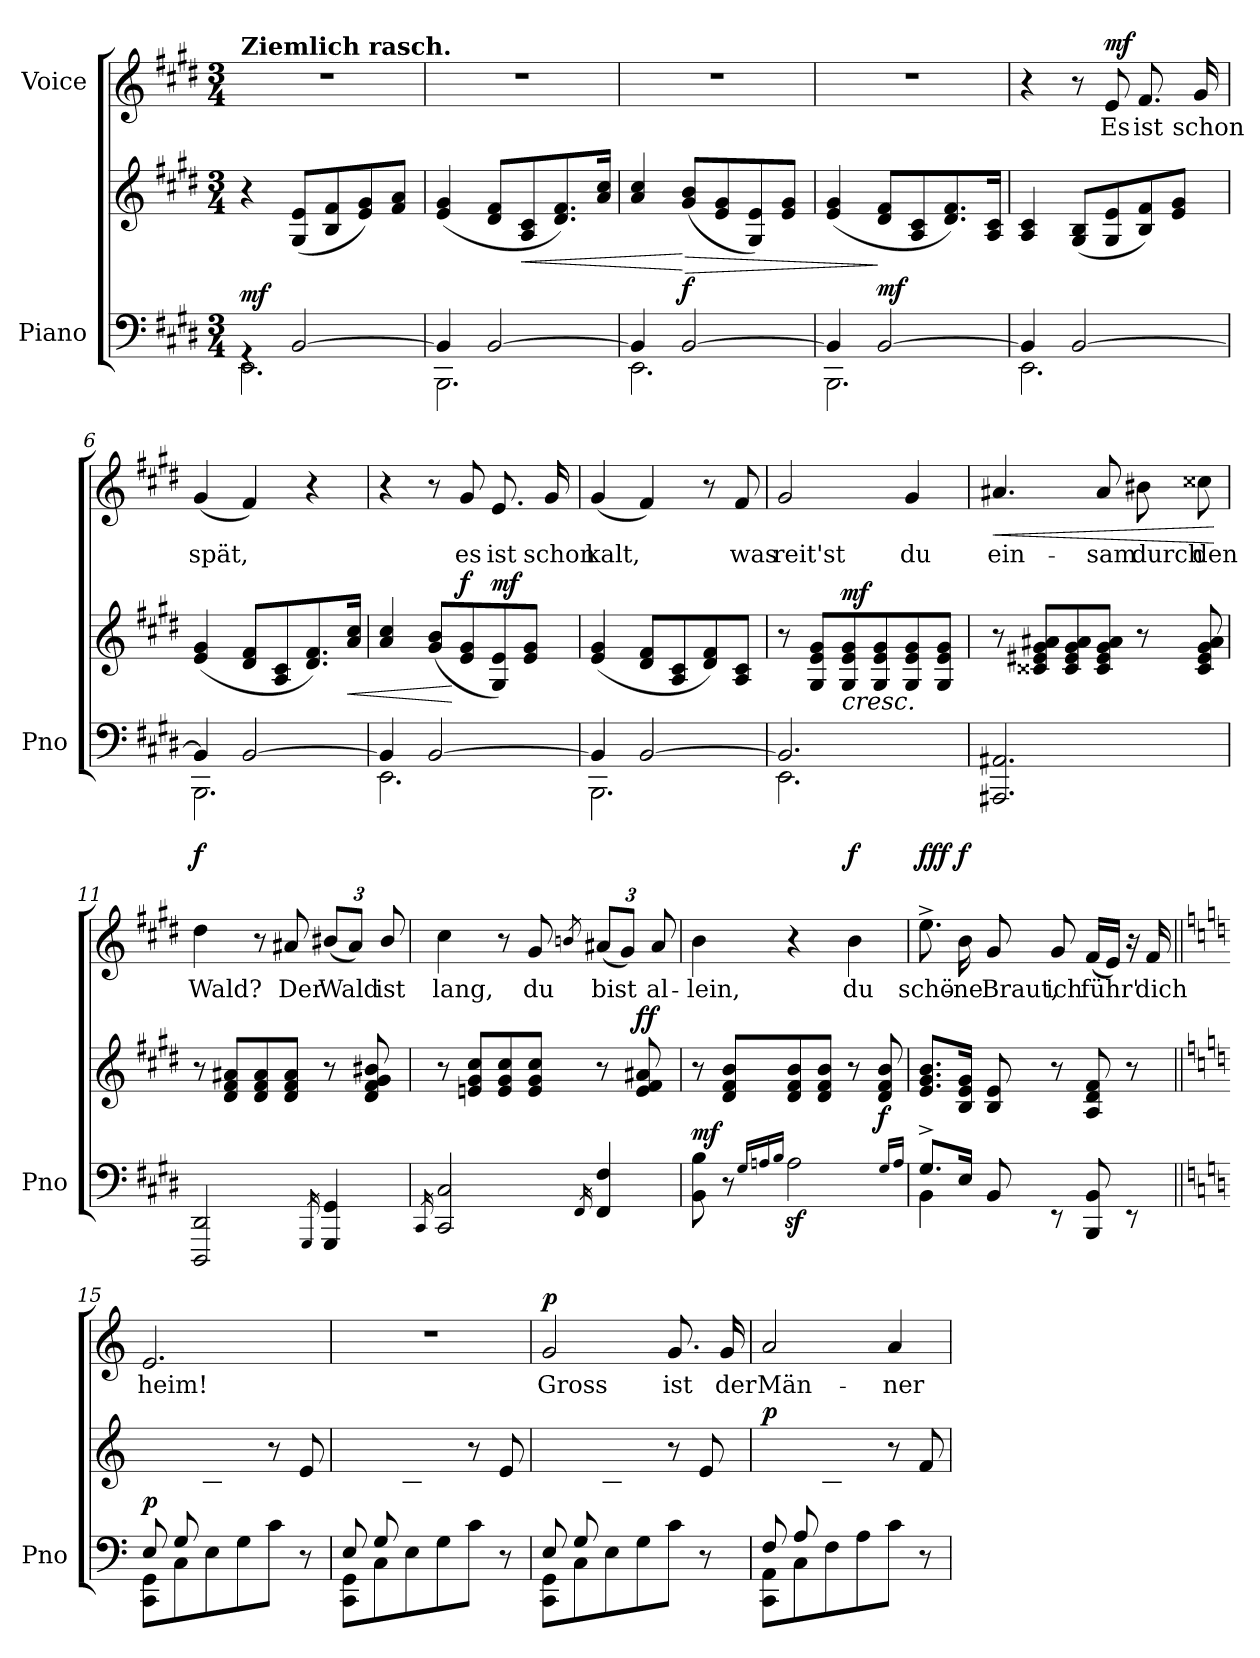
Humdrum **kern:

**kern	**kern	**dynam	**kern	**text	**dynam
*part2	*part2	*part2	*part1	*part1	*part1
*staff3	*staff2	*staff2/3	*staff1	*staff1	*staff1
*I"Piano	*	*	*I"Voice	*	*
*I'Pno	*	*	*	*	*
*clefF4	*clefG2	*	*clefG2	*	*
*k[f#c#g#d#]	*k[f#c#g#d#]	*	*k[f#c#g#d#]	*	*
*M3/4	*M3/4	*	*M3/4	*	*
=1	=1	=1	=1	=1	=1
*^	*	*	*	*	*
!	!	!	!	!LO:TX:a:B:t=Ziemlich rasch.	!	!
!	!	!	!LO:DY:a=2	!	!	!
4rGG	2.EE\	4r	mf	2.r	.	.
[2BB/	.	(8G#/ 8e/L	.	.	.	.
.	.	8B/ 8f#/	.	.	.	.
.	.	8e/ 8g#/)	.	.	.	.
.	.	8f#/ 8a/J	.	.	.	.
=2	=2	=2	=2	=2	=2	=2
4BB/]	2.BBB\	(4e/ 4g#/	.	2.r	.	.
[2BB/	.	8d#/ 8f#/L	.	.	.	.
!	!	!	!LO:HP:b	!	!	!
.	.	8A/ 8c#/	<	.	.	.
.	.	8.d#/ 8.f#/)	.	.	.	.
.	.	16a/ 16cc#/Jk	.	.	.	.
=3	=3	=3	=3	=3	=3	=3
4BB/]	2.EE\	4a/ 4cc#/	.	2.r	.	.
!	!	!	!LO:HP:n=1:b	!	!	!
!	!	!	!LO:DY:n=1:a=2	!	!	!
[2BB/	.	(8g#/ 8b/L	[ > f	.	.	.
.	.	8e/ 8g#/	.	.	.	.
.	.	8G#/ 8e/)	.	.	.	.
.	.	8e/ 8g#/J	.	.	.	.
=4	=4	=4	=4	=4	=4	=4
4BB/]	2.BBB\	(4e/ 4g#/	.	2.r	.	.
!	!	!	!LO:DY:n=1:a=2	!	!	!
[2BB/	.	8d#/ 8f#/L	] mf	.	.	.
.	.	8A/ 8c#/	.	.	.	.
.	.	8.d#/ 8.f#/)	.	.	.	.
.	.	16A/ 16c#/Jk	.	.	.	.
=5	=5	=5	=5	=5	=5	=5
4BB/]	2.EE\	4A/ 4c#/	.	4r	.	.
[2BB/	.	(8G#/ 8B/L	.	8r	.	.
!	!	!	!	!	!LO:LY:b	!LO:DY:a
.	.	8G#/ 8e/	.	8e/	Es	mf
!	!	!	!	!	!LO:LY:b	!
.	.	8B/ 8f#/)	.	8.f#/	ist	.
.	.	8e/ 8g#/J	.	.	.	.
!	!	!	!	!	!LO:LY:b	!
.	.	.	.	16g#/	schon	.
!!LO:LB:g=z
=6	=6	=6	=6	=6	=6	=6
!	!	!	!	!	!LO:LY:b	!
4BB/]	2.BBB\	(4e/ 4g#/	.	(4g#/	spät,	.
[2BB/	.	8d#/ 8f#/L	.	4f#/)	.	.
.	.	8A/ 8c#/	.	.	.	.
.	.	8.d#/ 8.f#/)	.	4r	.	.
!	!	!	!LO:HP:b	!	!	!
.	.	16a/ 16cc#/Jk	<	.	.	.
=7	=7	=7	=7	=7	=7	=7
4BB/]	2.EE\	4a/ 4cc#/	.	4r	.	.
[2BB/	.	(8g#/ 8b/L	.	8r	.	.
!	!	!	!LO:DY:n=1:a	!	!LO:LY:b	!
.	.	8e/ 8g#/	[ f	8g#/	es	.
!	!	!	!LO:DY:n=2:a	!	!LO:LY:b	!
.	.	8G#/ 8e/)	mf	8.e/	ist	.
.	.	8e/ 8g#/J	.	.	.	.
!	!	!	!	!	!LO:LY:b	!
.	.	.	.	16g#/	schon	.
=8	=8	=8	=8	=8	=8	=8
!	!	!	!	!	!LO:LY:b	!
4BB/]	2.BBB\	(4e/ 4g#/	.	(4g#/	kalt,	.
[2BB/	.	8d#/ 8f#/L	.	4f#/)	.	.
.	.	8A/ 8c#/	.	.	.	.
.	.	8d#/ 8f#/)	.	8r	.	.
!	!	!	!	!	!LO:LY:b	!
.	.	8A/ 8c#/J	.	8f#/	was	.
=9	=9	=9	=9	=9	=9	=9
!	!	!	!	!	!LO:LY:b	!
2.BB/]	2.EE\	8r	.	2g#/	reit'st	.
.	.	8G#/ 8e/ 8g#/L	.	.	.	.
!	!	!	!LO:HP:b	!	!	!
!	!	!	!LO:DY:n=1:a	!	!	!
.	.	8G#/ 8e/ 8g#/	< mf	.	.	.
.	.	8G#/ 8e/ 8g#/	.	.	.	.
!	!	!	!	!	!LO:LY:b	!
.	.	8G#/ 8e/ 8g#/	.	4g#/	du	.
.	.	8G#/ 8e/ 8g#/J	.	.	.	.
*v	*v	*	*	*	*	*
=10	=10	=10	=10	=10	=10
!	!	!	!	!LO:LY:b	!LO:HP:b
2.AAA#X/ 2.AA#X/	8r	.	4.a#X/	ein-	<
.	8c##X/ 8e#X/ 8g#/ 8a#X/L	.	.	.	.
.	8c##/ 8e#/ 8g#/ 8a#/	.	.	.	.
!	!	!	!	!LO:LY:b	!
.	8c##/ 8e#/ 8g#/ 8a#/J	.	8a#/	-sam	.
!	!	!	!	!LO:LY:b	!
.	8r	.	8b#X\	durch	.
!	!	!	!	!LO:LY:b	!
.	8c##/ 8e#/ 8g#/ 8a#/	.	8cc##X\	den	.
.	.	.	.	.	[
!!LO:LB:g=z
=11	=11	=11	=11	=11	=11
!	!	!	!	!LO:LY:b	!LO:DY:a
2DDD#/ 2DD#/	8r	.	4dd#\	Wald?	f
.	8d#/ 8f#/ 8a#X/L	.	.	.	.
.	8d#/ 8f#/ 8a#/	.	8r	.	.
!	!	!	!	!LO:LY:b	!
.	8d#/ 8f#/ 8a#/J	.	8a#X/	Der	.
16qGGG#/	.	.	.	.	.
*	*	*	*Xbrackettup	*	*
!	!	!	!	!LO:LY:b	!
4GGG#/ 4GG#/	8r	.	(12b#X/L	Wald	.
.	.	.	12a#/J)	.	.
.	8d#/ 8f#/ 8g#/ 8b#X/	.	.	.	.
!	!	!	!	!LO:LY:b	!
.	.	.	12b#/	ist	.
=12	=12	=12	=12	=12	=12
16qCC#/	.	.	.	.	.
!	!	!	!	!LO:LY:b	!
2CC#/ 2C#/	8r	.	4cc#\	lang,	.
.	8en/ 8g#/ 8cc#/L	.	.	.	.
.	8e/ 8g#/ 8cc#/	.	8r	.	.
!	!	!	!	!LO:LY:b	!
.	8e/ 8g#/ 8cc#/J	.	8g#/	du	.
16qFF#/	.	.	8qbn/	.	.
!	!	!	!	!LO:LY:b	!
4FF#/ 4F#/	8r	.	(12a#X/L	bist	.
.	.	.	12g#/J)	.	.
!	!	!LO:DY:a	!	!	!
.	8e/ 8f#/ 8a#X/	ff	.	.	.
!	!	!	!	!LO:LY:b	!
.	.	.	12a#/	al-	.
.	.	[	.	.	.
=13	=13	=13	=13	=13	=13
!	!	!LO:DY:a=2	!	!LO:LY:b	!
8BB\ 8B\	8r	mf	4b\	-lein,	.
8r	8d#/ 8f#/ 8b/L	.	.	.	.
16qG#/LL	.	.	.	.	.
16qAn/	.	.	.	.	.
16qB/JJ	.	.	.	.	.
2Az<\	8d#/ 8f#/ 8b/	.	4r	.	.
.	8d#/ 8f#/ 8b/J	.	.	.	.
!	!	!	!	!LO:LY:b	!LO:DY:a
.	8r	.	4b\	du	f
!	!	!LO:DY:b	!	!	!
.	8d#/ 8f#/ 8b/	f	.	.	.
16qG#/LL	.	.	.	.	.
16qA/JJ	.	.	.	.	.
=14	=14	=14	=14	=14	=14
*^	*	*	*	*	*
!	!	!	!	!	!LO:LY:b	!LO:DY:a
8.G#^/L	4BB\	8.e/ 8.g#/ 8.b/L	.	8.ee^\	schö-	fff
!	!	!	!	!	!LO:LY:b	!LO:DY:a
16E/Jk	.	16B/ 16e/ 16g#/Jk	.	16b\	-ne	f
*	*	*	*	*MM120	*	*
!	!	!	!	!	!LO:LY:b	!
8BB/	2ryy	8B/ 8e/	.	8g#/	Braut,	.
!	!	!	!	!	!LO:LY:b	!
8rEE	.	8r	.	8g#/	ich	.
!	!	!	!	!	!LO:LY:b	!
8BBB/ 8BB/	.	8A/ 8d#/ 8f#/	.	(16f#/LL	führ'	.
.	.	.	.	16e/JJ)	.	.
8rEE	.	8r	.	16r	.	.
!	!	!	!	!	!LO:LY:b	!
.	.	.	.	16f#/	dich	.
!!LO:LB:g=z
=15||	=15||	=15||	=15||	=15||	=15||	=15||
*k[]	*	*k[]	*	*k[]	*	*
!	!	!	!LO:DY:a=2	!	!LO:LY:b	!
(>8E/L	8CC\ 8GG\L	4ryy	p	2.e/	heim!	.
8G/	8C\	.	.	.	.	.
2ryy	8E\	8c/	.	.	.	.
.	8G\	8e/J)	.	.	.	.
.	8c\J	8r	.	.	.	.
.	8r	8e/	.	.	.	.
=16	=16	=16	=16	=16	=16	=16
(>8E/L	8CC\ 8GG\L	4ryy	.	2.r	.	.
8G/	8C\	.	.	.	.	.
2ryy	8E\	8c/	.	.	.	.
.	8G\	8e/J)	.	.	.	.
.	8c\J	8r	.	.	.	.
.	8r	8e/	.	.	.	.
=17	=17	=17	=17	=17	=17	=17
!	!	!	!	!	!LO:LY:b	!LO:DY:a
(>8E/L	8CC\ 8GG\L	4ryy	.	2g/	Gross	p
8G/	8C\	.	.	.	.	.
2ryy	8E\	8c/	.	.	.	.
.	8G\	8e/J)	.	.	.	.
!	!	!	!	!	!LO:LY:b	!
.	8c\J	8r	.	8.g/	ist	.
.	8r	8e/	.	.	.	.
!	!	!	!	!	!LO:LY:b	!
.	.	.	.	16g/	der	.
=18	=18	=18	=18	=18	=18	=18
!	!	!	!LO:DY:a	!	!LO:LY:b	!
(>8F/L	8CC\ 8AA\L	4ryy	p	2a/	Män-	.
8A/	8C\	.	.	.	.	.
2ryy	8F\	8c/	.	.	.	.
.	8A\	8f/J)	.	.	.	.
!	!	!	!	!	!LO:LY:b	!
.	8c\J	8r	.	4a/	-ner	.
.	8r	8f/	.	.	.	.
*v	*v	*	*	*	*	*
=	=	=	=	=	=
*-	*-	*-	*-	*-	*-
